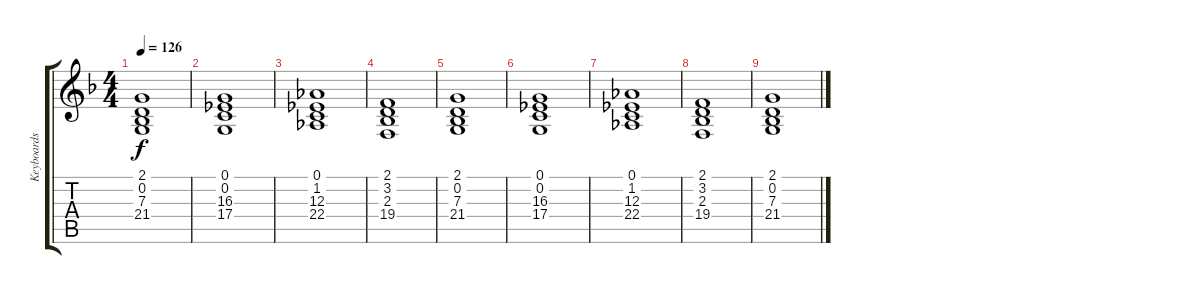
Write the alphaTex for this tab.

\track ("Keyboards" "Keyboards") {instrument stringensemble1}
\staff {score tabs}
\tuning (C4 G3 Eb3 Bb2 F2 C2) {hide}
\ts (4 4)
\tempo 126
\clef g2
\ks f
(2.1 0.2 7.3 21.4).1{dy f} |
(0.1 0.2 16.3 17.4).1 |
(0.1 1.2 12.3 22.4).1 |
(2.1 3.2 2.3 19.4).1 |
(2.1 0.2 7.3 21.4).1 |
(0.1 0.2 16.3 17.4).1{volume 10} |
(0.1 1.2 12.3 22.4).1{volume 8} |
(2.1 3.2 2.3 19.4).1{volume 6} |
(2.1 0.2 7.3 21.4).1{volume 2}
